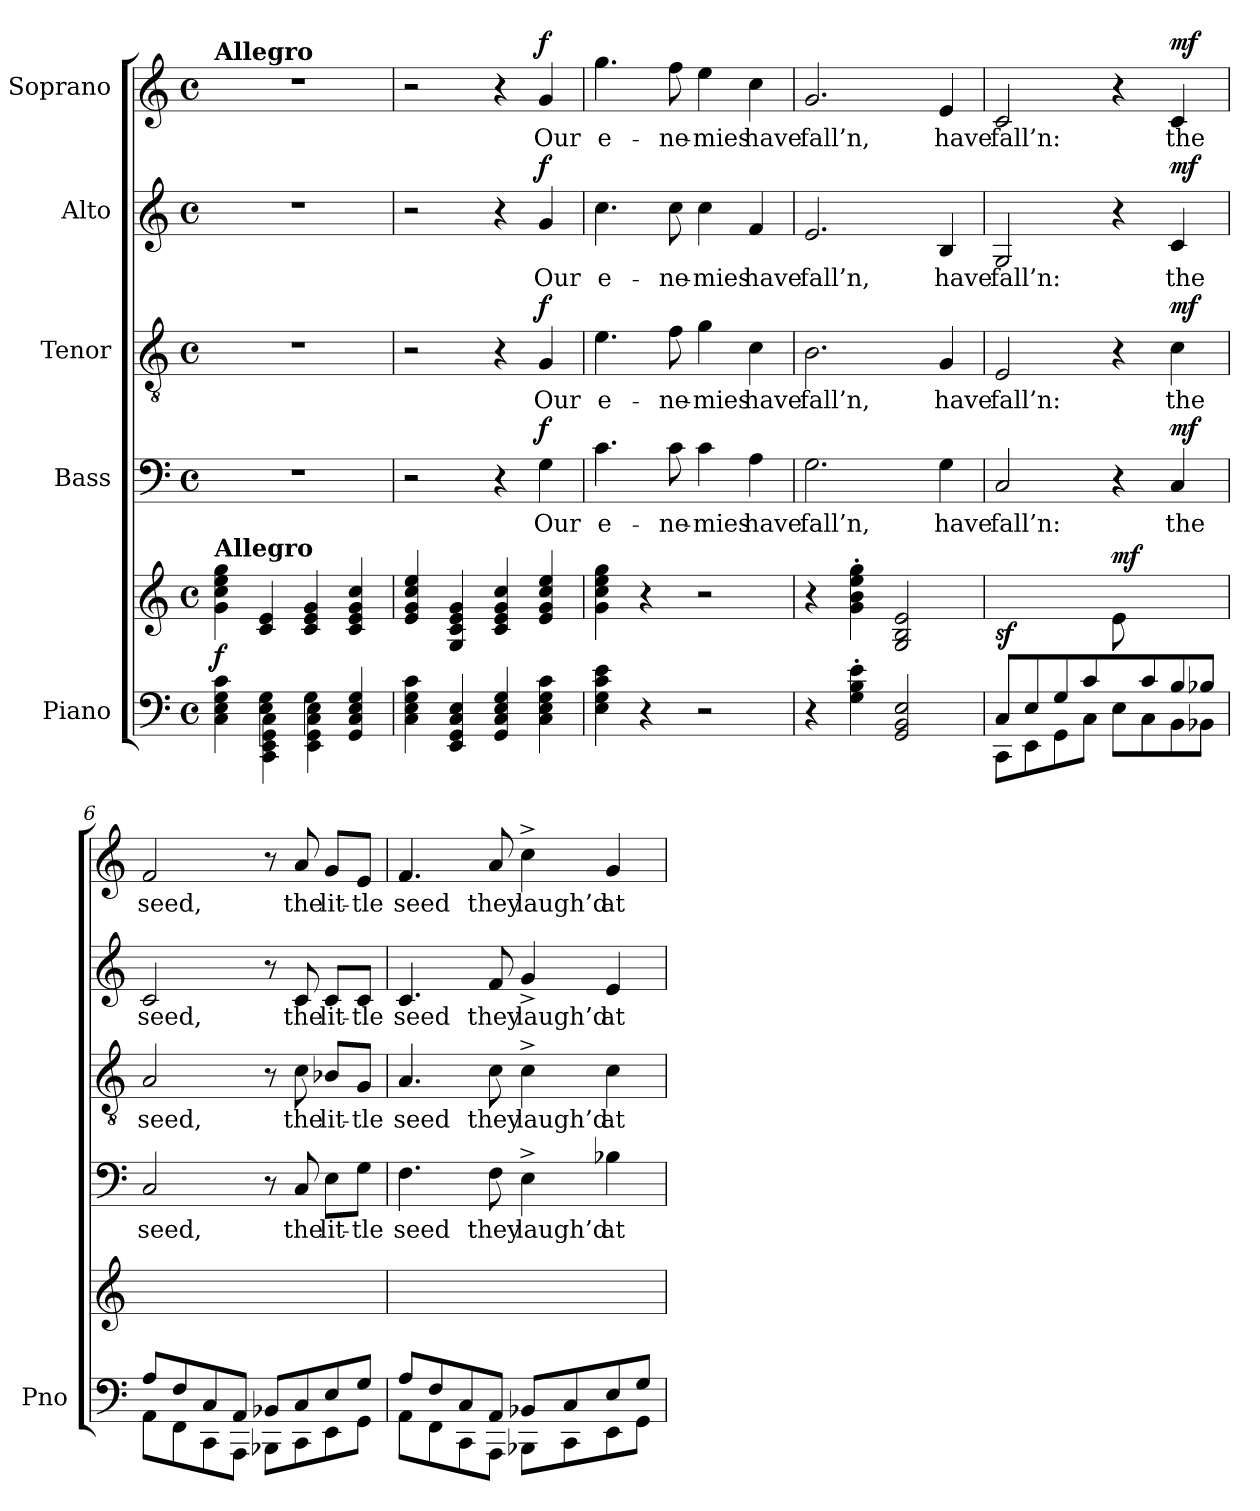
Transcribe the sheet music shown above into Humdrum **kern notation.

**kern	**kern	**dynam	**kern	**text	**dynam	**kern	**text	**dynam	**kern	**text	**dynam	**kern	**text	**dynam
*part5	*part5	*part5	*part4	*part4	*part4	*part3	*part3	*part3	*part2	*part2	*part2	*part1	*part1	*part1
*staff6	*staff5	*staff5/6	*staff4	*staff4	*staff4	*staff3	*staff3	*staff3	*staff2	*staff2	*staff2	*staff1	*staff1	*staff1
*I"Piano	*	*	*I"Bass	*	*	*I"Tenor	*	*	*I"Alto	*	*	*I"Soprano	*	*
*I'Pno	*	*	*	*	*	*	*	*	*	*	*	*	*	*
*clefF4	*clefG2	*	*clefF4	*	*	*clefGv2	*	*	*clefG2	*	*	*clefG2	*	*
*k[]	*k[]	*	*k[]	*	*	*k[]	*	*	*k[]	*	*	*k[]	*	*
*M4/4	*M4/4	*	*M4/4	*	*	*M4/4	*	*	*M4/4	*	*	*M4/4	*	*
*met(c)	*met(c)	*	*met(c)	*	*	*met(c)	*	*	*met(c)	*	*	*met(c)	*	*
*MM132	*MM132	*	*MM132	*	*	*MM132	*	*	*MM132	*	*	*MM132	*	*
=1	=1	=1	=1	=1	=1	=1	=1	=1	=1	=1	=1	=1	=1	=1
*^	*	*	*	*	*	*	*	*	*	*	*	*	*	*
!	!	!	!	!	!	!	!	!	!	!	!	!	!LO:TX:a:B:t=Allegro	!	!
!	!	!LO:TX:a:B:t=Allegro	!	!	!	!	!	!	!	!	!	!	!	!	!
!	!	!	!LO:DY:b	!	!	!	!	!	!	!	!	!	!	!	!
4ryy	4C\ 4E\ 4G\ 4c\	4g\ 4cc\ 4ee\ 4gg\	f	1r	.	.	1r	.	.	1r	.	.	1r	.	.
4E\ 4G\	4CC\ 4EE\ 4GG\ 4C\	4c/ 4e/	.	.	.	.	.	.	.	.	.	.	.	.	.
4G\	4EE\ 4GG\ 4C\ 4E\	4c/ 4e/ 4g/	.	.	.	.	.	.	.	.	.	.	.	.	.
4ryy	4GG/ 4C/ 4E/ 4G/	4c/ 4e/ 4g/ 4cc/	.	.	.	.	.	.	.	.	.	.	.	.	.
*v	*v	*	*	*	*	*	*	*	*	*	*	*	*	*	*
=2	=2	=2	=2	=2	=2	=2	=2	=2	=2	=2	=2	=2	=2	=2
4C\ 4E\ 4G\ 4c\	4e/ 4g/ 4cc/ 4ee/	.	2r	.	.	2r	.	.	2r	.	.	2r	.	.
4EE/ 4GG/ 4C/ 4E/	4G/ 4c/ 4e/ 4g/	.	.	.	.	.	.	.	.	.	.	.	.	.
4GG/ 4C/ 4E/ 4G/	4c/ 4e/ 4g/ 4cc/	.	4r	.	.	4r	.	.	4r	.	.	4r	.	.
!	!	!	!	!LO:LY:b	!LO:DY:a	!	!LO:LY:b	!LO:DY:a	!	!LO:LY:b	!LO:DY:a	!	!LO:LY:b	!LO:DY:a
4C\ 4E\ 4G\ 4c\	4e/ 4g/ 4cc/ 4ee/	.	4G\	Our	f	4G/	Our	f	4g/	Our	f	4g/	Our	f
=3	=3	=3	=3	=3	=3	=3	=3	=3	=3	=3	=3	=3	=3	=3
!	!	!	!	!LO:LY:b	!	!	!LO:LY:b	!	!	!LO:LY:b	!	!	!LO:LY:b	!
4E\ 4G\ 4c\ 4e\	4g\ 4cc\ 4ee\ 4gg\	.	4.c\	e-	.	4.e\	e-	.	4.cc\	e-	.	4.gg\	e-	.
4r	4r	.	.	.	.	.	.	.	.	.	.	.	.	.
!	!	!	!	!LO:LY:b	!	!	!LO:LY:b	!	!	!LO:LY:b	!	!	!LO:LY:b	!
.	.	.	8c\	-ne-	.	8f\	-ne-	.	8cc\	-ne-	.	8ff\	-ne-	.
!	!	!	!	!LO:LY:b	!	!	!LO:LY:b	!	!	!LO:LY:b	!	!	!LO:LY:b	!
2r	2r	.	4c\	-mies	.	4g\	-mies	.	4cc\	-mies	.	4ee\	-mies	.
!	!	!	!	!LO:LY:b	!	!	!LO:LY:b	!	!	!LO:LY:b	!	!	!LO:LY:b	!
.	.	.	4A\	have	.	4c\	have	.	4f/	have	.	4cc\	have	.
=4	=4	=4	=4	=4	=4	=4	=4	=4	=4	=4	=4	=4	=4	=4
!	!	!	!	!LO:LY:b	!	!	!LO:LY:b	!	!	!LO:LY:b	!	!	!LO:LY:b	!
4r	4r	.	2.G\	fall’n,	.	2.B\	fall’n,	.	2.e/	fall’n,	.	2.g/	fall’n,	.
4G\' 4B\' 4e\'	4g\' 4b\' 4ee\' 4gg\'	.	.	.	.	.	.	.	.	.	.	.	.	.
2GG/ 2BB/ 2E/	2G/ 2B/ 2e/	.	.	.	.	.	.	.	.	.	.	.	.	.
!	!	!	!	!LO:LY:b	!	!	!LO:LY:b	!	!	!LO:LY:b	!	!	!LO:LY:b	!
.	.	.	4G\	have	.	4G/	have	.	4B/	have	.	4e/	have	.
=5	=5	=5	=5	=5	=5	=5	=5	=5	=5	=5	=5	=5	=5	=5
*^	*	*	*	*	*	*	*	*	*	*	*	*	*	*
!	!	!	!LO:DY:b	!	!LO:LY:b	!	!	!LO:LY:b	!	!	!LO:LY:b	!	!	!LO:LY:b	!
8C/L	8CC\L	2ryy	sf	2C/	fall’n:	.	2E/	fall’n:	.	2G/	fall’n:	.	2c/	fall’n:	.
8E/	8EE\	.	.	.	.	.	.	.	.	.	.	.	.	.	.
8G/	8GG\	.	.	.	.	.	.	.	.	.	.	.	.	.	.
8c/J	8C\J	.	.	.	.	.	.	.	.	.	.	.	.	.	.
!	!	!	!LO:DY:a	!	!	!	!	!	!	!	!	!	!	!	!
8ryy	8E\L	8e\L	mf	4r	.	.	4r	.	.	4r	.	.	4r	.	.
8c/	8C\	4.ryy	.	.	.	.	.	.	.	.	.	.	.	.	.
!	!	!	!	!	!LO:LY:b	!LO:DY:a	!	!LO:LY:b	!LO:DY:a	!	!LO:LY:b	!LO:DY:a	!	!LO:LY:b	!LO:DY:a
8B/	8BB\	.	.	4C/	the	mf	4c\	the	mf	4c/	the	mf	4c/	the	mf
8B-X/J	8BB-X\J	.	.	.	.	.	.	.	.	.	.	.	.	.	.
!!LO:LB:g=z
=6	=6	=6	=6	=6	=6	=6	=6	=6	=6	=6	=6	=6	=6	=6	=6
!	!	!	!	!	!LO:LY:b	!	!	!LO:LY:b	!	!	!LO:LY:b	!	!	!LO:LY:b	!
8A/L	8AA\L	1ryy	.	2C/	seed,	.	2A/	seed,	.	2c/	seed,	.	2f/	seed,	.
8F/	8FF\	.	.	.	.	.	.	.	.	.	.	.	.	.	.
8C/	8CC\	.	.	.	.	.	.	.	.	.	.	.	.	.	.
8AA/J	8AAA\J	.	.	.	.	.	.	.	.	.	.	.	.	.	.
8BB-X/L	8BBB-X\L	.	.	8r	.	.	8r	.	.	8r	.	.	8r	.	.
!	!	!	!	!	!LO:LY:b	!	!	!LO:LY:b	!	!	!LO:LY:b	!	!	!LO:LY:b	!
8C/	8CC\	.	.	8C/	the	.	8c\	the	.	8c/	the	.	8a/	the	.
!	!	!	!	!	!LO:LY:b	!	!	!LO:LY:b	!	!	!LO:LY:b	!	!	!LO:LY:b	!
8E/	8EE\	.	.	8E\L	lit-	.	8B-X/L	lit-	.	8c/L	lit-	.	8g/L	lit-	.
!	!	!	!	!	!LO:LY:b	!	!	!LO:LY:b	!	!	!LO:LY:b	!	!	!LO:LY:b	!
8G/J	8GG\J	.	.	8G\J	-tle	.	8G/J	-tle	.	8c/J	-tle	.	8e/J	-tle	.
=7	=7	=7	=7	=7	=7	=7	=7	=7	=7	=7	=7	=7	=7	=7	=7
!	!	!	!	!	!LO:LY:b	!	!	!LO:LY:b	!	!	!LO:LY:b	!	!	!LO:LY:b	!
8A/L	8AA\L	1ryy	.	4.F\	seed	.	4.A/	seed	.	4.c/	seed	.	4.f/	seed	.
8F/	8FF\	.	.	.	.	.	.	.	.	.	.	.	.	.	.
8C/	8CC\	.	.	.	.	.	.	.	.	.	.	.	.	.	.
!	!	!	!	!	!LO:LY:b	!	!	!LO:LY:b	!	!	!LO:LY:b	!	!	!LO:LY:b	!
8AA/J	8AAA\J	.	.	8F\	they	.	8c\	they	.	8f/	they	.	8a/	they	.
!	!	!	!	!	!LO:LY:b	!	!	!LO:LY:b	!	!	!LO:LY:b	!	!	!LO:LY:b	!
8BB-X/L	8BBB-X\L	.	.	4E^\	laugh’d	.	4c^\	laugh’d	.	4g^/	laugh’d	.	4cc^\	laugh’d	.
8C/	8CC\	.	.	.	.	.	.	.	.	.	.	.	.	.	.
!	!	!	!	!	!LO:LY:b	!	!	!LO:LY:b	!	!	!LO:LY:b	!	!	!LO:LY:b	!
8E/	8EE\	.	.	4B-X\	at	.	4c\	at	.	4e/	at	.	4g/	at	.
8G/J	8GG\J	.	.	.	.	.	.	.	.	.	.	.	.	.	.
*v	*v	*	*	*	*	*	*	*	*	*	*	*	*	*	*
=	=	=	=	=	=	=	=	=	=	=	=	=	=	=
*-	*-	*-	*-	*-	*-	*-	*-	*-	*-	*-	*-	*-	*-	*-
